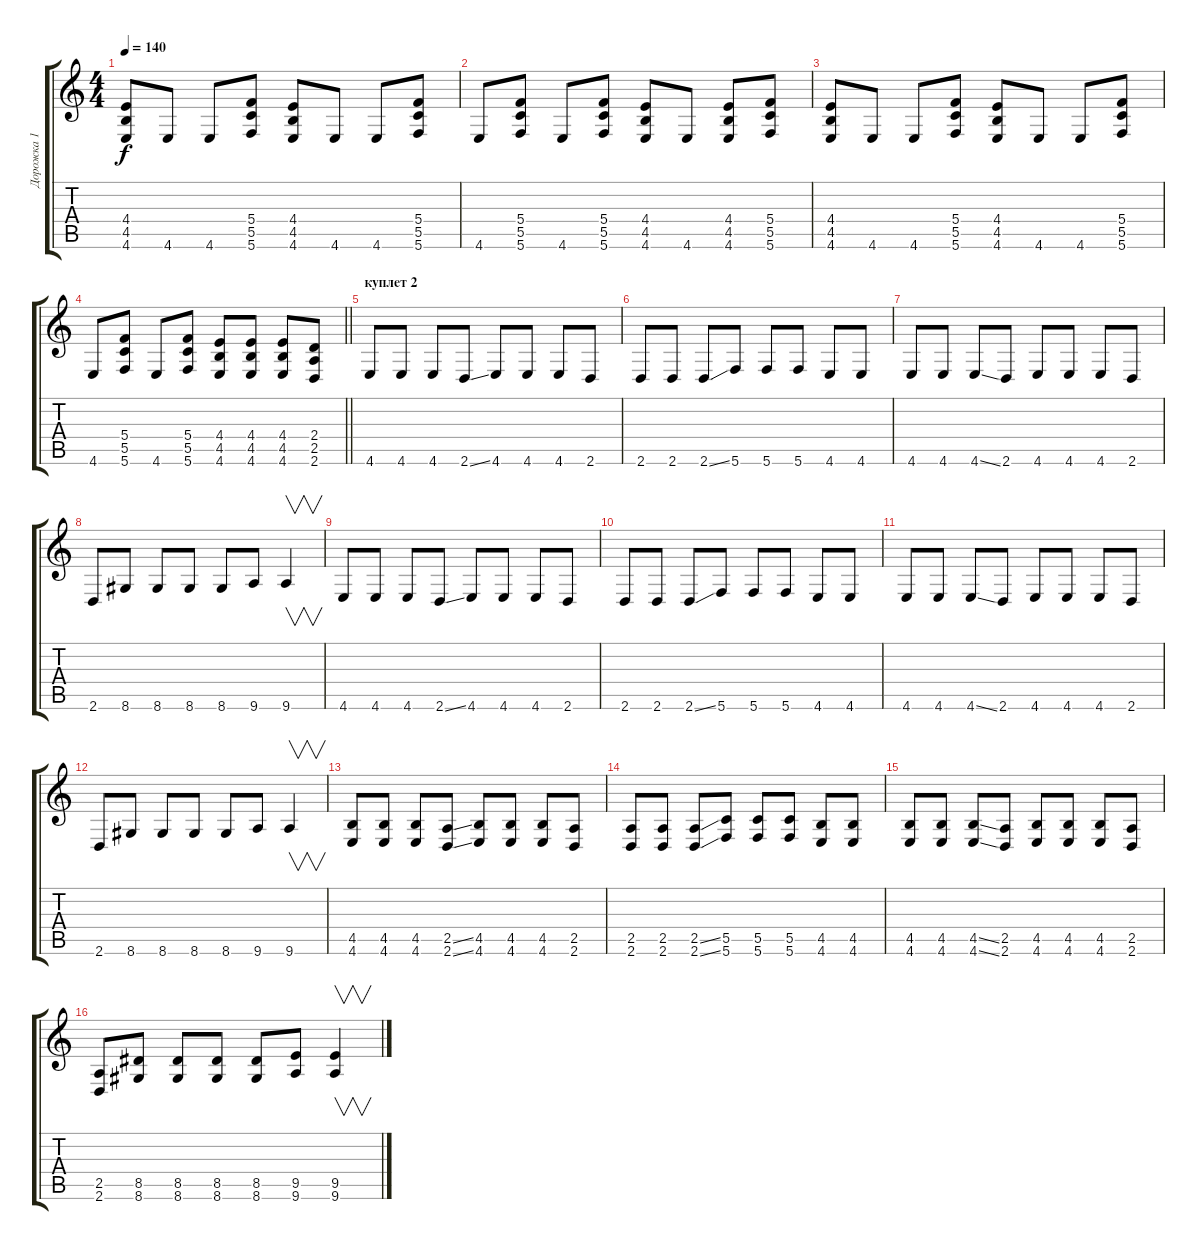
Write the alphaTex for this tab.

\track ("Дорожка 1" "Дорожка 1") {instrument distortionguitar}
\staff {score tabs}
\tuning (D4 A3 F3 C3 G2 C2) {hide}
\ts (4 4)
\tempo 140
\clef g2
\ks c
(4.4 4.5 4.6).8{dy f} 4.6.8 4.6.8 (5.4 5.5 5.6).8 (4.4 4.5 4.6).8 4.6.8 4.6.8 (5.4 5.5 5.6).8 |
4.6.8 (5.4 5.5 5.6).8 4.6.8 (5.4 5.5 5.6).8 (4.4 4.5 4.6).8 4.6.8 (4.4 4.5 4.6).8 (5.4 5.5 5.6).8 |
(4.4 4.5 4.6).8 4.6.8 4.6.8 (5.4 5.5 5.6).8 (4.4 4.5 4.6).8 4.6.8 4.6.8 (5.4 5.5 5.6).8 |
\barLineRight lightlight
4.6.8 (5.4 5.5 5.6).8 4.6.8 (5.4 5.5 5.6).8 (4.4 4.5 4.6).8 (4.4 4.5 4.6).8 (4.4 4.5 4.6).8 (2.4 2.5 2.6).8 |
\section ("" "куплет 2")
4.6.8 4.6.8 4.6.8 2.6{ss}.8 4.6.8 4.6.8 4.6.8 2.6.8 |
2.6.8 2.6.8 2.6{ss}.8 5.6.8 5.6.8 5.6.8 4.6.8 4.6.8 |
4.6.8 4.6.8 4.6{ss}.8 2.6.8 4.6.8 4.6.8 4.6.8 2.6.8 |
2.6.8 8.6.8 8.6.8 8.6.8 8.6.8 9.6.8 9.6.4{v} |
4.6.8 4.6.8 4.6.8 2.6{ss}.8 4.6.8 4.6.8 4.6.8 2.6.8 |
2.6.8 2.6.8 2.6{ss}.8 5.6.8 5.6.8 5.6.8 4.6.8 4.6.8 |
4.6.8 4.6.8 4.6{ss}.8 2.6.8 4.6.8 4.6.8 4.6.8 2.6.8 |
2.6.8 8.6.8 8.6.8 8.6.8 8.6.8 9.6.8 9.6.4{v} |
(4.5 4.6).8 (4.5 4.6).8 (4.5 4.6).8 (2.5{ss} 2.6{ss}).8 (4.5 4.6).8 (4.5 4.6).8 (4.5 4.6).8 (2.5 2.6).8 |
(2.5 2.6).8 (2.5 2.6).8 (2.5{ss} 2.6{ss}).8 (5.5 5.6).8 (5.5 5.6).8 (5.5 5.6).8 (4.5 4.6).8 (4.5 4.6).8 |
(4.5 4.6).8 (4.5 4.6).8 (4.5{ss} 4.6{ss}).8 (2.5 2.6).8 (4.5 4.6).8 (4.5 4.6).8 (4.5 4.6).8 (2.5 2.6).8 |
(2.5 2.6).8 (8.5 8.6).8 (8.5 8.6).8 (8.5 8.6).8 (8.5 8.6).8 (9.5 9.6).8 (9.5 9.6).4{v}
